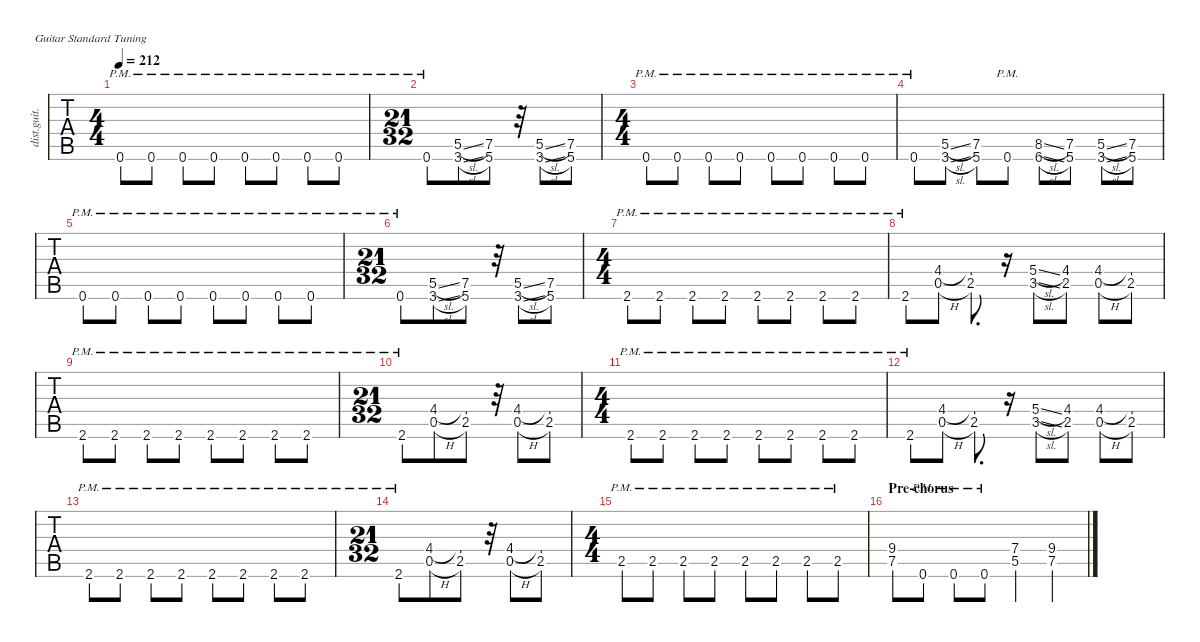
\defaultSystemsLayout 4
\hideDynamics
\bracketExtendMode nobrackets
\track ("Rhythm Guitar (James)" "dist.guit.") {defaultSystemsLayout 4 multiBarRest instrument distortionguitar}
\staff {tabs}
\tuning (E4 B3 G3 D3 A2 E2)
\ts (4 4)
\tempo 212
\clef g2
\ks c
0.6{pm}.8{dy mf} 0.6{pm}.8 0.6{pm}.8 0.6{pm}.8 0.6{pm}.8 0.6{pm}.8 0.6{pm}.8 0.6{pm}.8 |
\ts (21 32)
\beaming (8 3 2)
0.6{pm}.8 (3.6{sl} 5.5{sl}).8 (7.5 5.6).8 r.32 (3.6{sl} 5.5{sl}).8 (7.5 5.6).8 |
\ts (4 4)
\beaming (8 2 2 2 2)
0.6{pm}.8 0.6{pm}.8 0.6{pm}.8 0.6{pm}.8 0.6{pm}.8 0.6{pm}.8 0.6{pm}.8 0.6{pm}.8 |
0.6{pm}.8 (3.6{sl} 5.5{sl}).8 (7.5 5.6).8 0.6{pm}.8 (6.6{sl acc #} 8.5{sl}).8 (7.5 5.6).8 (3.6{sl} 5.5{sl}).8 (7.5 5.6).8 |
0.6{pm}.8 0.6{pm}.8 0.6{pm}.8 0.6{pm}.8 0.6{pm}.8 0.6{pm}.8 0.6{pm}.8 0.6{pm}.8 |
\ts (21 32)
\beaming (8 3 2)
0.6{pm}.8 (3.6{sl} 5.5{sl}).8 (7.5 5.6).8 r.32 (3.6{sl} 5.5{sl}).8 (7.5 5.6).8 |
\ts (4 4)
\beaming (8 2 2 2 2)
2.6{pm acc #}.8 2.6{pm acc #}.8 2.6{pm acc #}.8 2.6{pm acc #}.8 2.6{pm acc #}.8 2.6{pm acc #}.8 2.6{pm acc #}.8 2.6{pm acc #}.8 |
2.6{pm acc #}.8 (4.4{acc #} 0.5{h}).8 (2.5 4.4{t acc #}).8{d} r.16 (3.5{sl} 5.4{sl}).8 (2.5 4.4{acc #}).8 (0.5{h} 4.4{acc #}).8 (2.5 4.4{t acc #}).8 |
2.6{pm acc #}.8 2.6{pm acc #}.8 2.6{pm acc #}.8 2.6{pm acc #}.8 2.6{pm acc #}.8 2.6{pm acc #}.8 2.6{pm acc #}.8 2.6{pm acc #}.8 |
\ts (21 32)
\beaming (8 3 2)
2.6{pm acc #}.8 (4.4{acc #} 0.5{h}).8 (2.5 4.4{t acc #}).8 r.32 (4.4{acc #} 0.5{h}).8 (2.5 4.4{t acc #}).8 |
\ts (4 4)
\beaming (8 2 2 2 2)
2.6{pm acc #}.8 2.6{pm acc #}.8 2.6{pm acc #}.8 2.6{pm acc #}.8 2.6{pm acc #}.8 2.6{pm acc #}.8 2.6{pm acc #}.8 2.6{pm acc #}.8 |
2.6{pm acc #}.8 (4.4{acc #} 0.5{h}).8 (2.5 4.4{t acc #}).8{d} r.16 (3.5{sl} 5.4{sl}).8 (2.5 4.4{acc #}).8 (0.5{h} 4.4{acc #}).8 (2.5 4.4{t acc #}).8 |
2.6{pm acc #}.8 2.6{pm acc #}.8 2.6{pm acc #}.8 2.6{pm acc #}.8 2.6{pm acc #}.8 2.6{pm acc #}.8 2.6{pm acc #}.8 2.6{pm acc #}.8 |
\ts (21 32)
\beaming (8 3 2)
2.6{pm acc #}.8 (4.4{acc #} 0.5{h}).8 (2.5 4.4{t acc #}).8 r.32 (4.4{acc #} 0.5{h}).8 (2.5 4.4{t acc #}).8 |
\ts (4 4)
\beaming (8 2 2 2 2)
2.5{pm}.8 2.5{pm}.8 2.5{pm}.8 2.5{pm}.8 2.5{pm}.8 2.5{pm}.8 2.5{pm}.8 2.5{pm}.8 |
\section ("" "Pre-chorus")
(7.5 9.4).8 0.6{pm}.8 0.6{pm}.8 0.6{pm}.8 (5.5 7.4).4 (7.5 9.4).4
